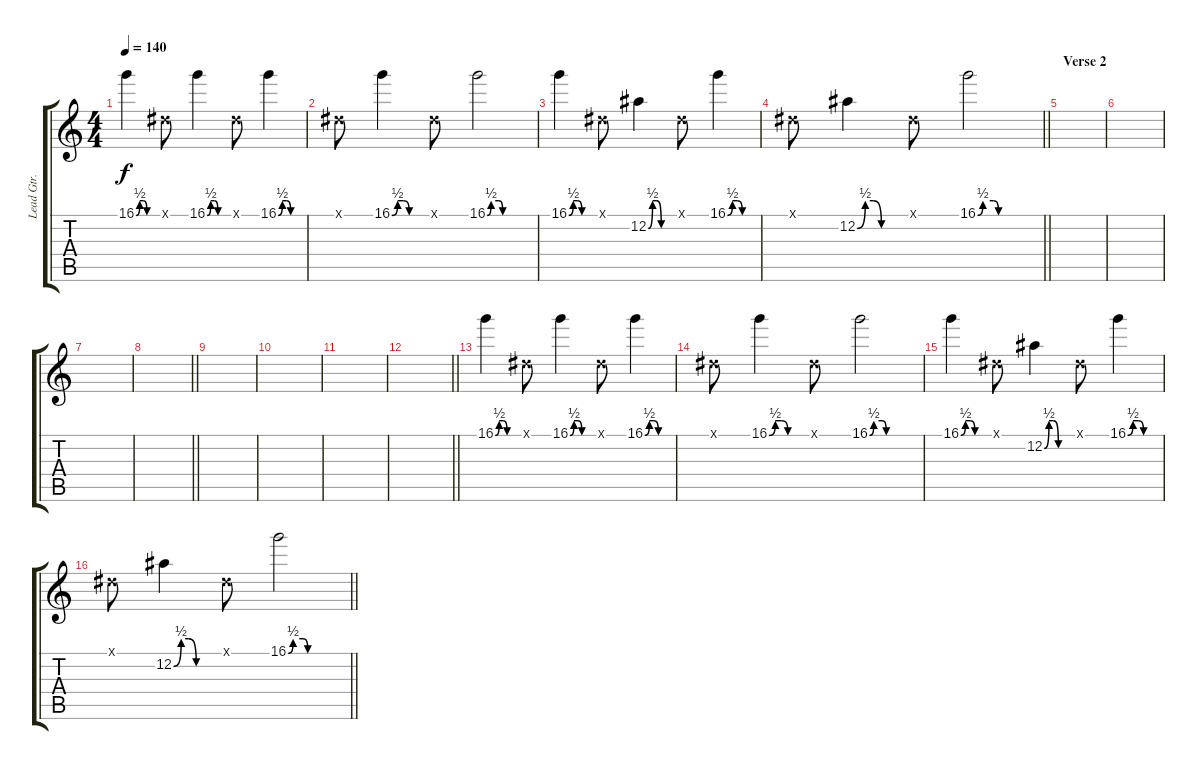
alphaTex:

\track ("Lead Gtr." "Lead Gtr.") {instrument distortionguitar}
\staff {score tabs}
\tuning (Eb4 Bb3 Gb3 Db3 Ab2 Eb2) {hide}
\ts (4 4)
\section ("" "")
\tempo 140
\clef g2
\ks c
16.1{be (custom 0 0 10 2 20 2 30 0 60 0)}.4{dy f} 0.1{x}.8 16.1{be (custom 0 0 10 2 20 2 30 0 60 0)}.4 0.1{x}.8 16.1{be (custom 0 0 10 2 20 2 30 0 60 0)}.4 |
0.1{x}.8 16.1{be (custom 0 0 10 2 20 2 30 0 60 0)}.4 0.1{x}.8 16.1{be (custom 0 0 5 2 15 2 20 0 30 0 60 0)}.2 |
16.1{be (custom 0 0 10 2 20 2 30 0 60 0)}.4 0.1{x}.8 12.2{be (custom 0 0 10 2 20 2 30 0 60 0)}.4 0.1{x}.8 16.1{be (custom 0 0 10 2 20 2 30 0 60 0)}.4 |
\barLineRight lightlight
0.1{x}.8 12.2{be (custom 0 0 10 2 20 2 30 0 60 0)}.4 0.1{x}.8 16.1{be (custom 0 0 5 2 15 2 20 0 30 0 60 0)}.2 |
\section ("" "Verse 2")
|
|
|
\barLineRight lightlight
|
|
|
|
\barLineRight lightlight
|
\section ("" "")
16.1{be (custom 0 0 10 2 20 2 30 0 60 0)}.4 0.1{x}.8 16.1{be (custom 0 0 10 2 20 2 30 0 60 0)}.4 0.1{x}.8 16.1{be (custom 0 0 10 2 20 2 30 0 60 0)}.4 |
0.1{x}.8 16.1{be (custom 0 0 10 2 20 2 30 0 60 0)}.4 0.1{x}.8 16.1{be (custom 0 0 5 2 15 2 20 0 30 0 60 0)}.2 |
16.1{be (custom 0 0 10 2 20 2 30 0 60 0)}.4 0.1{x}.8 12.2{be (custom 0 0 10 2 20 2 30 0 60 0)}.4 0.1{x}.8 16.1{be (custom 0 0 10 2 20 2 30 0 60 0)}.4 |
\barLineRight lightlight
0.1{x}.8 12.2{be (custom 0 0 10 2 20 2 30 0 60 0)}.4 0.1{x}.8 16.1{be (custom 0 0 5 2 15 2 20 0 30 0 60 0)}.2
